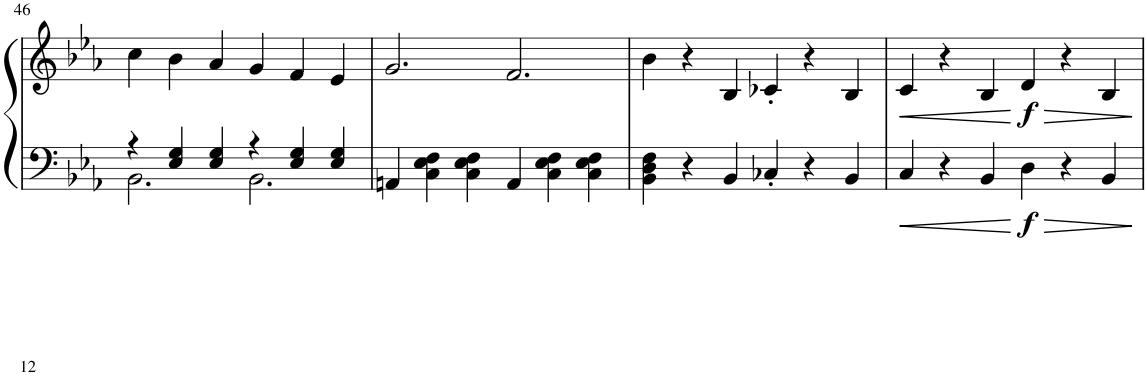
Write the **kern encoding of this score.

**kern	**dynam	**kern	**dynam
*part2	*part2	*part1	*part1
*staff2	*staff2	*staff1	*staff1
*I"Piano	*	*I"Piano	*
!!LO:PB:g=z
*clefF4	*	*clefG2	*
*k[b-e-a-]	*	*k[b-e-a-]	*
*M6/4	*	*M6/4	*
=46	=46	=46	=46
*^	*	*	*
4r	2.BB-\	.	4cc\	.
4E-/ 4G/	.	.	4b-\	.
4E-/ 4G/	.	.	4a-/	.
4r	2.BB-\	.	4g/	.
4E-/ 4G/	.	.	4f/	.
4E-/ 4G/	.	.	4e-/	.
*v	*v	*	*	*
=47	=47	=47	=47
4AAn/	.	2.g/	.
4C\ 4E-\ 4F\	.	.	.
4C\ 4E-\ 4F\	.	.	.
4AA/	.	2.f/	.
4C\ 4E-\ 4F\	.	.	.
4C\ 4E-\ 4F\	.	.	.
=48	=48	=48	=48
4BB-\ 4D\ 4F\	.	4b-\	.
4r	.	4r	.
4BB-/	.	4B-/	.
4C-X'/	.	4c-X'/	.
4r	.	4r	.
4BB-/	.	4B-/	.
=49	=49	=49	=49
!	!LO:HP:b	!	!LO:HP:b
4C/	<	4c/	<
4r	.	4r	.
4BB-/	.	4B-/	.
!	!LO:HP:n=1:b	!	!LO:HP:n=1:b
!	!LO:DY:n=1:b	!	!LO:DY:n=1:b
4D\	[ > f	4d/	[ > f
4r	.	4r	.
4BB-/	.	4B-/	.
.	]	.	]
=	=	=	=
*-	*-	*-	*-
